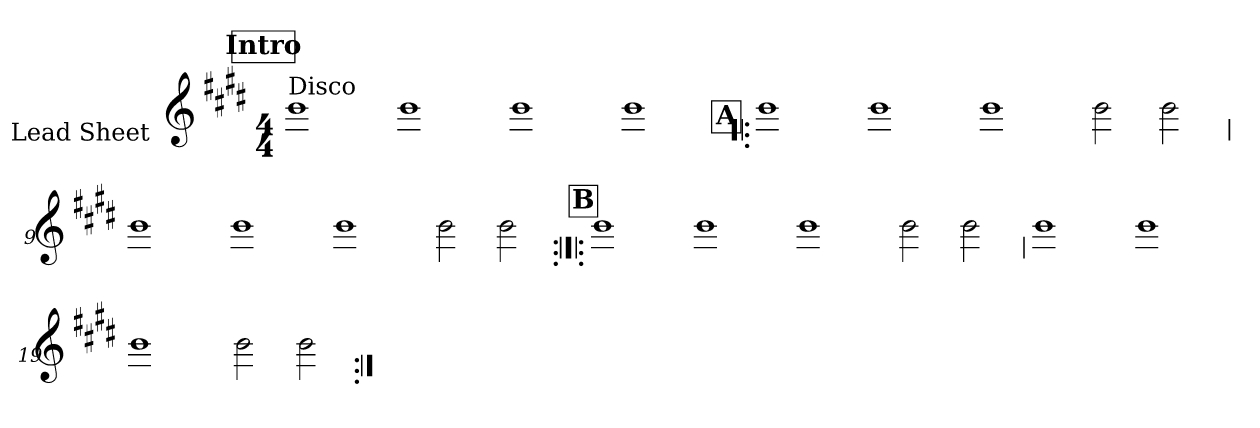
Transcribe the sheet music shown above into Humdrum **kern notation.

**kern
*part1
*staff1
*I"Lead Sheet
*stria0
*clefG2
*k[f#c#g#d#]
*E:
*M4/4
*MM120
!!LO:REH:place=s1:a:t=Intro
=1||
!LO:TX:a:t=Disco
1b
=2-
1b
=3-
1b
=4-
1b
!!LO:LB:g=z
!!LO:REH:place=s1:a:t=A
=5!|:
1b
=6-
1b
=7-
1b
=8-
2b
2b
!!LO:LB:g=z
=9
1b
=10-
1b
=11-
1b
=12-
2b
2b
!!LO:LB:g=z
!!LO:REH:place=s1:a:t=B
=13:|!|:
1b
=14-
1b
=15-
1b
=16-
2b
2b
!!LO:LB:g=z
=17
1b
=18-
1b
=19-
1b
=20-
2b
2b
=:|!
*-
